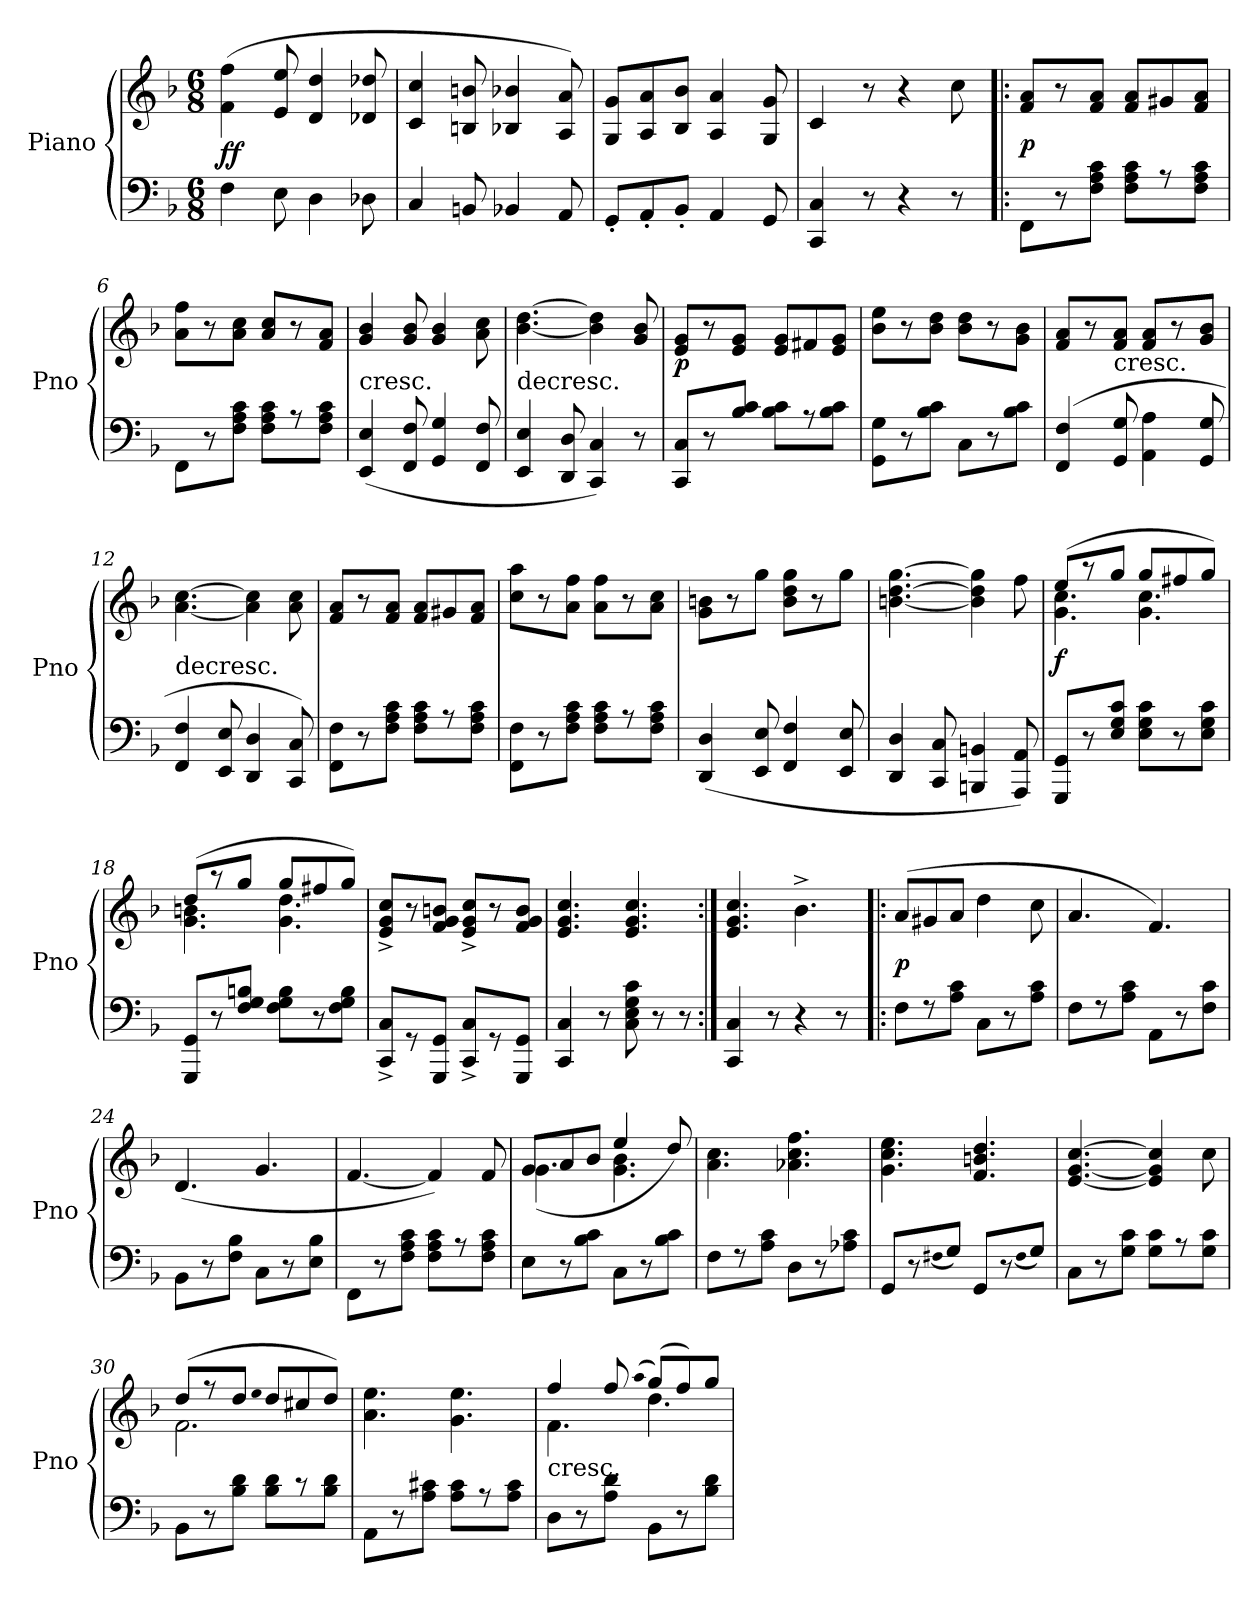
**kern	**kern	**dynam
*part1	*part1	*part1
*staff2	*staff1	*staff1/2
*I"Piano	*	*
*I'Pno	*	*
*clefF4	*clefG2	*
*k[b-]	*k[b-]	*
*F:	*F:	*
*M6/8	*M6/8	*
*MM180	*MM180	*
=1	=1	=1
4F\	(4f\ 4ff\	ff
8E\	8e/ 8ee/	.
4D\	4d/ 4dd/	.
8D-X\	8d-X/ 8dd-X/	.
=2	=2	=2
4C/	4c/ 4cc/	.
8BBn/	8Bn/ 8bn/	.
4BB-X/	4B-X/ 4b-X/	.
8AA/	8A/ 8a/)	.
=3	=3	=3
8GG'/L	8G/ 8g/L	.
8AA'/	8A/ 8a/	.
8BB-'/J	8B-/ 8b-/J	.
4AA/	4A/ 4a/	.
8GG/	8G/ 8g/	.
=4	=4	=4
4CC/ 4C/	4c/	.
8r	8r	.
4r	4r	.
8r	8cc\	.
=5!|:	=5!|:	=5!|:
8FF\L	8f/ 8a/L	p
8r	8r	.
8F\ 8A\ 8c\J	8f/ 8a/J	.
8F\ 8A\ 8c\L	8f/ 8a/L	.
8r	8g#X/	.
8F\ 8A\ 8c\J	8f/ 8a/J	.
=6	=6	=6
8FF\L	8a\ 8ff\L	.
8r	8r	.
8F\ 8A\ 8c\J	8a\ 8cc\J	.
8F\ 8A\ 8c\L	8a/ 8cc/L	.
8r	8r	.
8F\ 8A\ 8c\J	8f/ 8a/J	.
=7	=7	=7
!	!LO:TX:c:t=cresc.	!
(4EE/ 4E/	4g/ 4b-/	.
8FF/ 8F/	8g/ 8b-/	.
4GG/ 4G/	4g/ 4b-/	.
8FF/ 8F/	8a\ 8cc\	.
=8	=8	=8
!	!LO:TX:c:t=decresc.	!
4EE/ 4E/	[4.b-\ [4.dd\	.
8DD/ 8D/	.	.
4CC/ 4C/)	4b-]\ 4dd]\	.
8r	8g/ 8b-/	.
=9	=9	=9
8CC/ 8C/L	8e/ 8g/L	p
8r	8r	.
8B-/ 8c/J	8e/ 8g/J	.
8B-\ 8c\L	8e/ 8g/L	.
8r	8f#X/	.
8B-\ 8c\J	8e/ 8g/J	.
=10	=10	=10
8GG\ 8G\L	8b-\ 8ee\L	.
8r	8r	.
8B-\ 8c\J	8b-\ 8dd\J	.
8C\L	8b-\ 8dd\L	.
8r	8r	.
8B-\ 8c\J	8g\ 8b-\J	.
=11	=11	=11
(4FF/ 4F/	8f/ 8a/L	.
.	8r	.
!	!LO:TX:c:t=cresc.	!
8GG/ 8G/	8f/ 8a/J	.
4AA\ 4A\	8f/ 8a/L	.
.	8r	.
8GG/ 8G/	8g/ 8b-/J	.
=12	=12	=12
!	!LO:TX:c:t=decresc.	!
4FF/ 4F/	[4.a\ [4.cc\	.
8EE/ 8E/	.	.
4DD/ 4D/	4a]\ 4cc]\	.
8CC/ 8C/)	8a\ 8cc\	.
=13	=13	=13
8FF\ 8F\L	8f/ 8a/L	.
8r	8r	.
8F\ 8A\ 8c\J	8f/ 8a/J	.
8F\ 8A\ 8c\L	8f/ 8a/L	.
8r	8g#X/	.
8F\ 8A\ 8c\J	8f/ 8a/J	.
=14	=14	=14
8FF\ 8F\L	8cc\ 8aa\L	.
8r	8r	.
8F\ 8A\ 8c\J	8a\ 8ff\J	.
8F\ 8A\ 8c\L	8a\ 8ff\L	.
8r	8r	.
8F\ 8A\ 8c\J	8a\ 8cc\J	.
=15	=15	=15
(4DD/ 4D/	8g\ 8bn\L	.
.	8r	.
8EE/ 8E/	8gg\J	.
4FF/ 4F/	8b\ 8dd\ 8gg\L	.
.	8r	.
8EE/ 8E/	8gg\J	.
=16	=16	=16
4DD/ 4D/	[4.bn\ [4.dd\ [4.gg\	.
8CC/ 8C/	.	.
4BBBn/ 4BBn/	4b]\ 4dd]\ 4gg]\	.
8AAA/ 8AA/)	8ff\	.
=17	=17	=17
*	*^	*
8GGG/ 8GG/L	(8ee/L	4.g\ 4.cc\	f
8r	8r	.	.
8E/ 8G/ 8c/J	8gg/J	.	.
8E\ 8G\ 8c\L	8gg/L	4.g\ 4.cc\	.
8r	8ff#X/	.	.
8E\ 8G\ 8c\J	8gg/J)	.	.
=18	=18	=18	=18
8GGG/ 8GG/L	(8dd/L	4.g\ 4.bn\	.
8r	8r	.	.
8F/ 8G/ 8Bn/J	8gg/J	.	.
8F\ 8G\ 8B\L	8gg/L	4.g\ 4.dd\	.
8r	8ff#X/	.	.
8F\ 8G\ 8B\J	8gg/J)	.	.
*	*v	*v	*
=19	=19	=19
8CC^/ 8C^/L	8e^/ 8g^/ 8cc^/L	.
8r	8r	.
8GGG/ 8GG/J	8f/ 8g/ 8bn/J	.
8CC^/ 8C^/L	8e^/ 8g^/ 8cc^/L	.
8r	8r	.
8GGG/ 8GG/J	8f/ 8g/ 8b/J	.
=20	=20	=20
4CC/ 4C/	4.e/ 4.g/ 4.cc/	.
8r	.	.
8C\ 8E\ 8G\ 8c\	4.e/ 4.g/ 4.cc/	.
8r	.	.
8r	.	.
=21:|!	=21:|!	=21:|!
4CC/ 4C/	4.e/ 4.g/ 4.cc/	.
8r	.	.
4r	4.b-^\	.
8r	.	.
=22!|:	=22!|:	=22!|:
8F\L	(8a/L	p
8r	8g#X/	.
8A\ 8c\J	8a/J	.
8C\L	4dd\	.
8r	.	.
8A\ 8c\J	8cc\	.
=23	=23	=23
8F\L	4.a/	.
8r	.	.
8A\ 8c\J	.	.
8AA\L	4.f/)	.
8r	.	.
8F\ 8c\J	.	.
=24	=24	=24
8BB-\L	(4.d/	.
8r	.	.
8F\ 8B-\J	.	.
8C\L	4.g/	.
8r	.	.
8E\ 8B-\J	.	.
=25	=25	=25
8FF\L	[4.f/	.
8r	.	.
8F\ 8A\ 8c\J	.	.
8F\ 8A\ 8c\L	4f/])	.
8r	.	.
8F\ 8A\ 8c\J	8f/	.
=26	=26	=26
*	*^	*
8E\L	8g/L	(4.g\	.
8r	8a/	.	.
8B-\ 8c\J	8b-/J	.	.
8C\L	4ee/	4.g\ 4.b-\	.
8r	.	.	.
8B-\ 8c\J	8dd/)	.	.
*	*v	*v	*
=27	=27	=27
8F\L	4.a\ 4.cc\	.
8r	.	.
8A\ 8c\J	.	.
8D\L	4.a-X\ 4.cc\ 4.ff\	.
8r	.	.
8A-X\ 8c\J	.	.
=28	=28	=28
8GG/L	4.g\ 4.cc\ 4.ee\	.
8r	.	.
(qF#X	.	.
8G/J)	.	.
8GG/L	4.f/ 4.bn/ 4.dd/	.
8r	.	.
(qF#	.	.
8G/J)	.	.
=29	=29	=29
8C\L	[4.e/ [4.g/ [4.cc/	.
8r	.	.
8G\ 8c\J	.	.
8G\ 8c\L	4e]/ 4g]/ 4cc]/	.
8r	.	.
8G\ 8c\J	8cc\	.
=30	=30	=30
*	*^	*
8BB-\L	(8dd/L	2.f\	.
8r	8r	.	.
8B-\ 8d\J	8dd/J	.	.
.	qee	.	.
8B-\ 8d\L	8dd/L	.	.
8r	8cc#X/	.	.
8B-\ 8d\J	8dd/J)	.	.
*	*v	*v	*
=31	=31	=31
8AA\L	4.a\ 4.ee\	.
8r	.	.
8A\ 8c#X\J	.	.
8A\ 8c#\L	4.g\ 4.ee\	.
8r	.	.
8A\ 8c#\J	.	.
=32	=32	=32
*	*^	*
!	!LO:TX:c:t=cresc.	!	!
8D\L	4ff/	4.f\	.
8r	.	.	.
8A\ 8d\J	8ff/	.	.
.	(qaa	.	.
8BB-\L	(8gg/L)	4.dd\	.
8r	8ff/)	.	.
8B-\ 8d\J	8gg/J	.	.
*	*v	*v	*
=	=	=
*-	*-	*-
